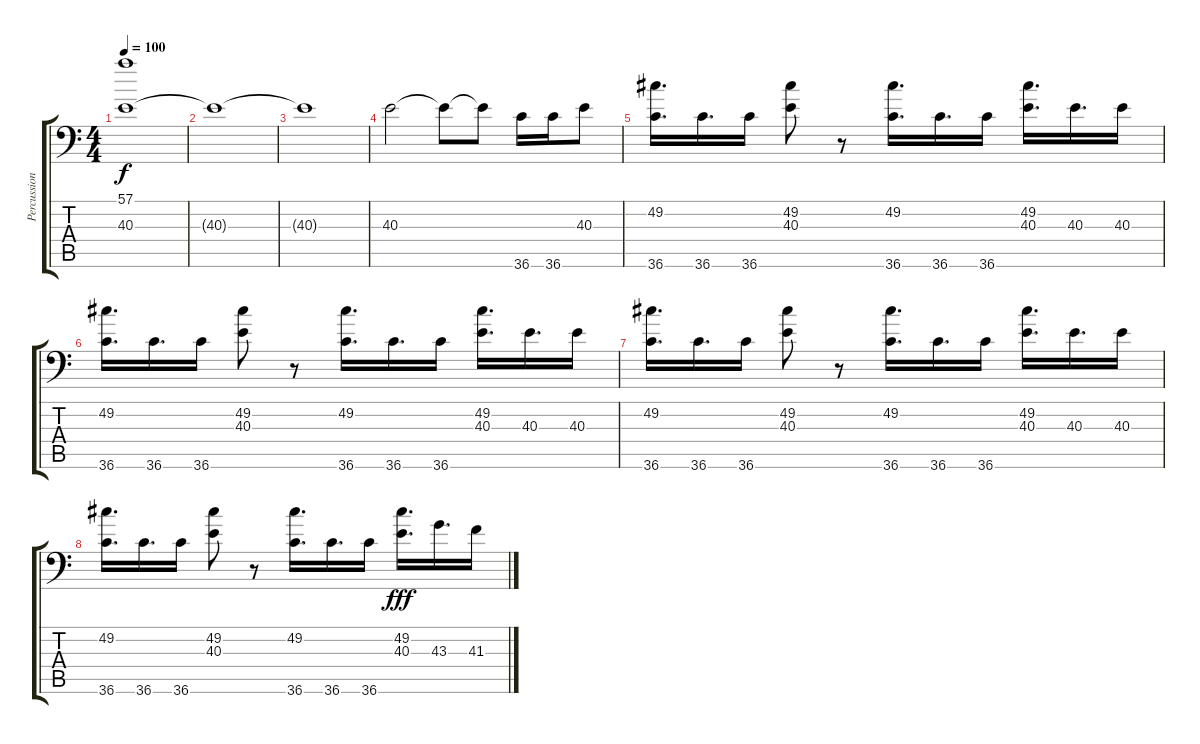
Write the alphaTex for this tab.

\track ("Percussion" "Percussion") {instrument acousticgrandpiano}
\staff {score tabs}
\tuning (C-1 C-1 C-1 C-1 C-1 C-1) {hide}
\ts (4 4)
\tempo 100
\clef f4
\ks c
(57.1 40.3).1{dy f} |
40.3{t}.1 |
40.3{t}.1 |
40.3.2 40.3{t}.8 40.3{t}.8 36.6.16 36.6.16 40.3.8 |
(49.2 36.6).16{d} 36.6.16{d} 36.6.16 (49.2 40.3).8 r.8 (49.2 36.6).16{d} 36.6.16{d} 36.6.16 (49.2 40.3).16{d} 40.3.16{d} 40.3.16 |
(49.2 36.6).16{d} 36.6.16{d} 36.6.16 (49.2 40.3).8 r.8 (49.2 36.6).16{d} 36.6.16{d} 36.6.16 (49.2 40.3).16{d} 40.3.16{d} 40.3.16 |
(49.2 36.6).16{d} 36.6.16{d} 36.6.16 (49.2 40.3).8 r.8 (49.2 36.6).16{d} 36.6.16{d} 36.6.16 (49.2 40.3).16{d} 40.3.16{d} 40.3.16 |
(49.2 36.6).16{d} 36.6.16{d} 36.6.16 (49.2 40.3).8 r.8 (49.2 36.6).16{d} 36.6.16{d} 36.6.16 (49.2 40.3).16{d dy fff} 43.3.16{d} 41.3.16
